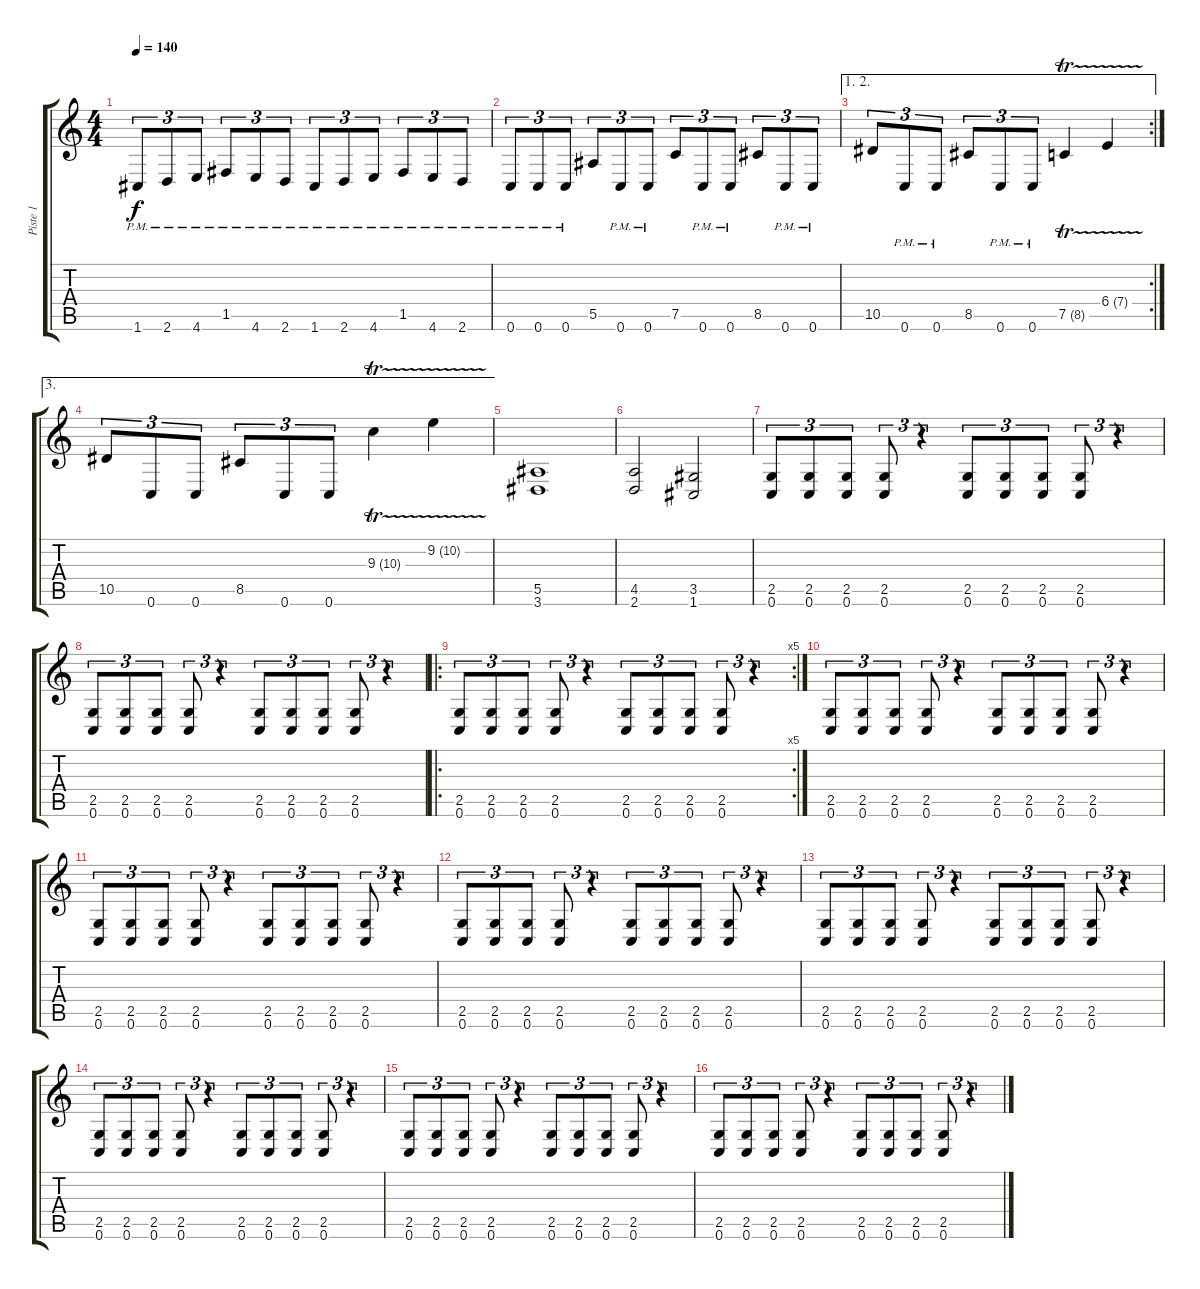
\track ("Piste 1" "Piste 1") {instrument distortionguitar}
\staff {score tabs}
\tuning (C4 G3 Eb3 Bb2 F2 C2) {hide}
\ts (4 4)
\tempo 140
\clef g2
\ks c
1.6{pm}.8{tu (3 2) dy f} 2.6{pm}.8{tu (3 2)} 4.6{pm}.8{tu (3 2)} 1.5{pm}.8{tu (3 2)} 4.6{pm}.8{tu (3 2)} 2.6{pm}.8{tu (3 2)} 1.6{pm}.8{tu (3 2)} 2.6{pm}.8{tu (3 2)} 4.6{pm}.8{tu (3 2)} 1.5{pm}.8{tu (3 2)} 4.6{pm}.8{tu (3 2)} 2.6{pm}.8{tu (3 2)} |
0.6{pm}.8{tu (3 2)} 0.6{pm}.8{tu (3 2)} 0.6{pm}.8{tu (3 2)} 5.5.8{tu (3 2)} 0.6{pm}.8{tu (3 2)} 0.6{pm}.8{tu (3 2)} 7.5.8{tu (3 2)} 0.6{pm}.8{tu (3 2)} 0.6{pm}.8{tu (3 2)} 8.5.8{tu (3 2)} 0.6{pm}.8{tu (3 2)} 0.6{pm}.8{tu (3 2)} |
\ae (1 2)
\rc 2
10.5.8{tu (3 2)} 0.6{pm}.8{tu (3 2)} 0.6{pm}.8{tu (3 2)} 8.5.8{tu (3 2)} 0.6{pm}.8{tu (3 2)} 0.6{pm}.8{tu (3 2)} 7.5{tr (8 16)}.4 6.4{tr (7 16)}.4 |
\ae 3
10.5.8{tu (3 2)} 0.6.8{tu (3 2)} 0.6.8{tu (3 2)} 8.5.8{tu (3 2)} 0.6.8{tu (3 2)} 0.6.8{tu (3 2)} 9.3{tr (10 16)}.4 9.2{tr (10 16)}.4 |
(5.5 3.6).1 |
(4.5 2.6).2 (3.5 1.6).2 |
(2.5 0.6).8{tu (3 2)} (2.5 0.6).8{tu (3 2)} (2.5 0.6).8{tu (3 2)} (2.5 0.6).8{tu (3 2)} r.4{tu (3 2)} (2.5 0.6).8{tu (3 2)} (2.5 0.6).8{tu (3 2)} (2.5 0.6).8{tu (3 2)} (2.5 0.6).8{tu (3 2)} r.4{tu (3 2)} |
(2.5 0.6).8{tu (3 2)} (2.5 0.6).8{tu (3 2)} (2.5 0.6).8{tu (3 2)} (2.5 0.6).8{tu (3 2)} r.4{tu (3 2)} (2.5 0.6).8{tu (3 2)} (2.5 0.6).8{tu (3 2)} (2.5 0.6).8{tu (3 2)} (2.5 0.6).8{tu (3 2)} r.4{tu (3 2)} |
\ro
\rc 5
(2.5 0.6).8{tu (3 2)} (2.5 0.6).8{tu (3 2)} (2.5 0.6).8{tu (3 2)} (2.5 0.6).8{tu (3 2)} r.4{tu (3 2)} (2.5 0.6).8{tu (3 2)} (2.5 0.6).8{tu (3 2)} (2.5 0.6).8{tu (3 2)} (2.5 0.6).8{tu (3 2)} r.4{tu (3 2)} |
(2.5 0.6).8{tu (3 2)} (2.5 0.6).8{tu (3 2)} (2.5 0.6).8{tu (3 2)} (2.5 0.6).8{tu (3 2)} r.4{tu (3 2)} (2.5 0.6).8{tu (3 2)} (2.5 0.6).8{tu (3 2)} (2.5 0.6).8{tu (3 2)} (2.5 0.6).8{tu (3 2)} r.4{tu (3 2)} |
(2.5 0.6).8{tu (3 2)} (2.5 0.6).8{tu (3 2)} (2.5 0.6).8{tu (3 2)} (2.5 0.6).8{tu (3 2)} r.4{tu (3 2)} (2.5 0.6).8{tu (3 2)} (2.5 0.6).8{tu (3 2)} (2.5 0.6).8{tu (3 2)} (2.5 0.6).8{tu (3 2)} r.4{tu (3 2)} |
(2.5 0.6).8{tu (3 2)} (2.5 0.6).8{tu (3 2)} (2.5 0.6).8{tu (3 2)} (2.5 0.6).8{tu (3 2)} r.4{tu (3 2)} (2.5 0.6).8{tu (3 2)} (2.5 0.6).8{tu (3 2)} (2.5 0.6).8{tu (3 2)} (2.5 0.6).8{tu (3 2)} r.4{tu (3 2)} |
(2.5 0.6).8{tu (3 2)} (2.5 0.6).8{tu (3 2)} (2.5 0.6).8{tu (3 2)} (2.5 0.6).8{tu (3 2)} r.4{tu (3 2)} (2.5 0.6).8{tu (3 2)} (2.5 0.6).8{tu (3 2)} (2.5 0.6).8{tu (3 2)} (2.5 0.6).8{tu (3 2)} r.4{tu (3 2)} |
(2.5 0.6).8{tu (3 2)} (2.5 0.6).8{tu (3 2)} (2.5 0.6).8{tu (3 2)} (2.5 0.6).8{tu (3 2)} r.4{tu (3 2)} (2.5 0.6).8{tu (3 2)} (2.5 0.6).8{tu (3 2)} (2.5 0.6).8{tu (3 2)} (2.5 0.6).8{tu (3 2)} r.4{tu (3 2)} |
(2.5 0.6).8{tu (3 2)} (2.5 0.6).8{tu (3 2)} (2.5 0.6).8{tu (3 2)} (2.5 0.6).8{tu (3 2)} r.4{tu (3 2)} (2.5 0.6).8{tu (3 2)} (2.5 0.6).8{tu (3 2)} (2.5 0.6).8{tu (3 2)} (2.5 0.6).8{tu (3 2)} r.4{tu (3 2)} |
(2.5 0.6).8{tu (3 2)} (2.5 0.6).8{tu (3 2)} (2.5 0.6).8{tu (3 2)} (2.5 0.6).8{tu (3 2)} r.4{tu (3 2)} (2.5 0.6).8{tu (3 2)} (2.5 0.6).8{tu (3 2)} (2.5 0.6).8{tu (3 2)} (2.5 0.6).8{tu (3 2)} r.4{tu (3 2)}
